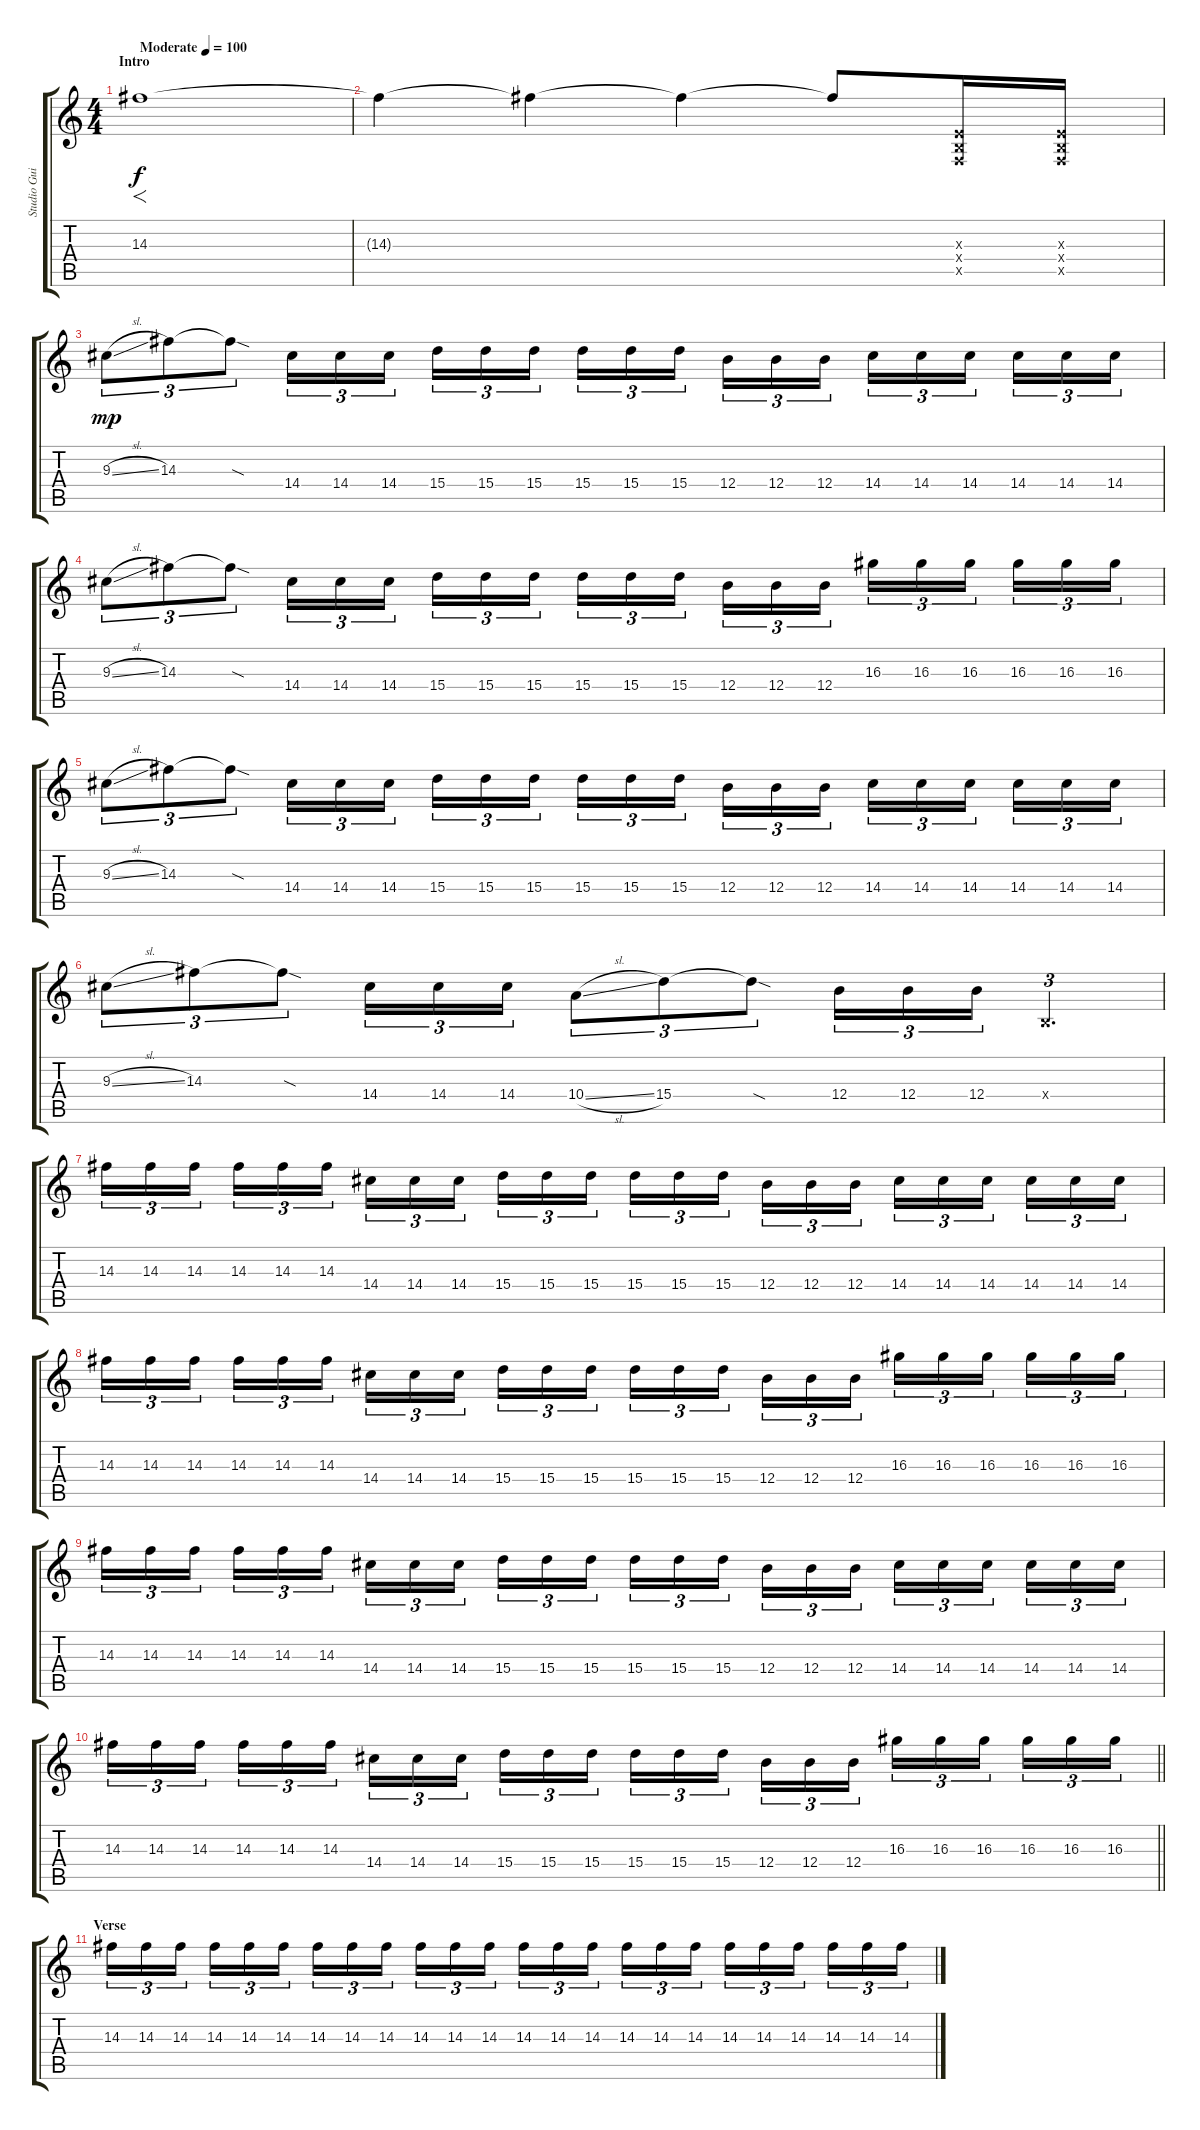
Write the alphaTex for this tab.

\track ("Studio Guitar" "Studio Gui") {instrument overdrivenguitar}
\staff {score tabs}
\tuning (Db4 Gb3 E3 B2 F2 B1) {hide}
\ts (4 4)
\section ("" "Intro")
\tempo (100 "Moderate")
\clef g2
\ks c
14.3.1{f dy f instrument fx4atmosphere} |
14.3{t}.4 14.3{t}.4 14.3{t}.4 14.3{t}.8 (0.3{x} 0.4{x} 0.5{x}).16{instrument overdrivenguitar} (0.3{x} 0.4{x} 0.5{x}).16 |
9.3{sl}.8{tu (3 2) dy mp} 14.3.8{tu (3 2)} 14.3{sod t}.8{tu (3 2)} 14.4.16{tu (3 2)} 14.4.16{tu (3 2)} 14.4.16{tu (3 2) beam splitsecondary} 15.4.16{tu (3 2)} 15.4.16{tu (3 2)} 15.4.16{tu (3 2)} 15.4.16{tu (3 2)} 15.4.16{tu (3 2)} 15.4.16{tu (3 2) beam splitsecondary} 12.4.16{tu (3 2)} 12.4.16{tu (3 2)} 12.4.16{tu (3 2)} 14.4.16{tu (3 2)} 14.4.16{tu (3 2)} 14.4.16{tu (3 2) beam splitsecondary} 14.4.16{tu (3 2)} 14.4.16{tu (3 2)} 14.4.16{tu (3 2)} |
9.3{sl}.8{tu (3 2)} 14.3.8{tu (3 2)} 14.3{sod t}.8{tu (3 2)} 14.4.16{tu (3 2)} 14.4.16{tu (3 2)} 14.4.16{tu (3 2) beam splitsecondary} 15.4.16{tu (3 2)} 15.4.16{tu (3 2)} 15.4.16{tu (3 2)} 15.4.16{tu (3 2)} 15.4.16{tu (3 2)} 15.4.16{tu (3 2) beam splitsecondary} 12.4.16{tu (3 2)} 12.4.16{tu (3 2)} 12.4.16{tu (3 2)} 16.3.16{tu (3 2)} 16.3.16{tu (3 2)} 16.3.16{tu (3 2) beam splitsecondary} 16.3.16{tu (3 2)} 16.3.16{tu (3 2)} 16.3.16{tu (3 2)} |
9.3{sl}.8{tu (3 2)} 14.3.8{tu (3 2)} 14.3{sod t}.8{tu (3 2)} 14.4.16{tu (3 2)} 14.4.16{tu (3 2)} 14.4.16{tu (3 2) beam splitsecondary} 15.4.16{tu (3 2)} 15.4.16{tu (3 2)} 15.4.16{tu (3 2)} 15.4.16{tu (3 2)} 15.4.16{tu (3 2)} 15.4.16{tu (3 2) beam splitsecondary} 12.4.16{tu (3 2)} 12.4.16{tu (3 2)} 12.4.16{tu (3 2)} 14.4.16{tu (3 2)} 14.4.16{tu (3 2)} 14.4.16{tu (3 2) beam splitsecondary} 14.4.16{tu (3 2)} 14.4.16{tu (3 2)} 14.4.16{tu (3 2)} |
9.3{sl}.8{tu (3 2)} 14.3.8{tu (3 2)} 14.3{sod t}.8{tu (3 2)} 14.4.16{tu (3 2)} 14.4.16{tu (3 2)} 14.4.16{tu (3 2)} 10.4{sl}.8{tu (3 2)} 15.4.8{tu (3 2)} 15.4{sod t}.8{tu (3 2)} 12.4.16{tu (3 2)} 12.4.16{tu (3 2)} 12.4.16{tu (3 2)} 0.4{x}.4{d tu (3 2)} |
14.3.16{tu (3 2)} 14.3.16{tu (3 2)} 14.3.16{tu (3 2) beam splitsecondary} 14.3.16{tu (3 2)} 14.3.16{tu (3 2)} 14.3.16{tu (3 2)} 14.4.16{tu (3 2)} 14.4.16{tu (3 2)} 14.4.16{tu (3 2) beam splitsecondary} 15.4.16{tu (3 2)} 15.4.16{tu (3 2)} 15.4.16{tu (3 2)} 15.4.16{tu (3 2)} 15.4.16{tu (3 2)} 15.4.16{tu (3 2) beam splitsecondary} 12.4.16{tu (3 2)} 12.4.16{tu (3 2)} 12.4.16{tu (3 2)} 14.4.16{tu (3 2)} 14.4.16{tu (3 2)} 14.4.16{tu (3 2) beam splitsecondary} 14.4.16{tu (3 2)} 14.4.16{tu (3 2)} 14.4.16{tu (3 2)} |
14.3.16{tu (3 2)} 14.3.16{tu (3 2)} 14.3.16{tu (3 2) beam splitsecondary} 14.3.16{tu (3 2)} 14.3.16{tu (3 2)} 14.3.16{tu (3 2)} 14.4.16{tu (3 2)} 14.4.16{tu (3 2)} 14.4.16{tu (3 2) beam splitsecondary} 15.4.16{tu (3 2)} 15.4.16{tu (3 2)} 15.4.16{tu (3 2)} 15.4.16{tu (3 2)} 15.4.16{tu (3 2)} 15.4.16{tu (3 2) beam splitsecondary} 12.4.16{tu (3 2)} 12.4.16{tu (3 2)} 12.4.16{tu (3 2)} 16.3.16{tu (3 2)} 16.3.16{tu (3 2)} 16.3.16{tu (3 2) beam splitsecondary} 16.3.16{tu (3 2)} 16.3.16{tu (3 2)} 16.3.16{tu (3 2)} |
14.3.16{tu (3 2)} 14.3.16{tu (3 2)} 14.3.16{tu (3 2) beam splitsecondary} 14.3.16{tu (3 2)} 14.3.16{tu (3 2)} 14.3.16{tu (3 2)} 14.4.16{tu (3 2)} 14.4.16{tu (3 2)} 14.4.16{tu (3 2) beam splitsecondary} 15.4.16{tu (3 2)} 15.4.16{tu (3 2)} 15.4.16{tu (3 2)} 15.4.16{tu (3 2)} 15.4.16{tu (3 2)} 15.4.16{tu (3 2) beam splitsecondary} 12.4.16{tu (3 2)} 12.4.16{tu (3 2)} 12.4.16{tu (3 2)} 14.4.16{tu (3 2)} 14.4.16{tu (3 2)} 14.4.16{tu (3 2) beam splitsecondary} 14.4.16{tu (3 2)} 14.4.16{tu (3 2)} 14.4.16{tu (3 2)} |
\barLineRight lightlight
14.3.16{tu (3 2)} 14.3.16{tu (3 2)} 14.3.16{tu (3 2) beam splitsecondary} 14.3.16{tu (3 2)} 14.3.16{tu (3 2)} 14.3.16{tu (3 2)} 14.4.16{tu (3 2)} 14.4.16{tu (3 2)} 14.4.16{tu (3 2) beam splitsecondary} 15.4.16{tu (3 2)} 15.4.16{tu (3 2)} 15.4.16{tu (3 2)} 15.4.16{tu (3 2)} 15.4.16{tu (3 2)} 15.4.16{tu (3 2) beam splitsecondary} 12.4.16{tu (3 2)} 12.4.16{tu (3 2)} 12.4.16{tu (3 2)} 16.3.16{tu (3 2)} 16.3.16{tu (3 2)} 16.3.16{tu (3 2) beam splitsecondary} 16.3.16{tu (3 2)} 16.3.16{tu (3 2)} 16.3.16{tu (3 2)} |
\section ("" "Verse")
14.3.16{tu (3 2) volume 12} 14.3.16{tu (3 2)} 14.3.16{tu (3 2) beam splitsecondary} 14.3.16{tu (3 2)} 14.3.16{tu (3 2)} 14.3.16{tu (3 2)} 14.3.16{tu (3 2)} 14.3.16{tu (3 2)} 14.3.16{tu (3 2) beam splitsecondary} 14.3.16{tu (3 2)} 14.3.16{tu (3 2)} 14.3.16{tu (3 2)} 14.3.16{tu (3 2)} 14.3.16{tu (3 2)} 14.3.16{tu (3 2) beam splitsecondary} 14.3.16{tu (3 2)} 14.3.16{tu (3 2)} 14.3.16{tu (3 2)} 14.3.16{tu (3 2)} 14.3.16{tu (3 2)} 14.3.16{tu (3 2) beam splitsecondary} 14.3.16{tu (3 2)} 14.3.16{tu (3 2)} 14.3.16{tu (3 2)}
